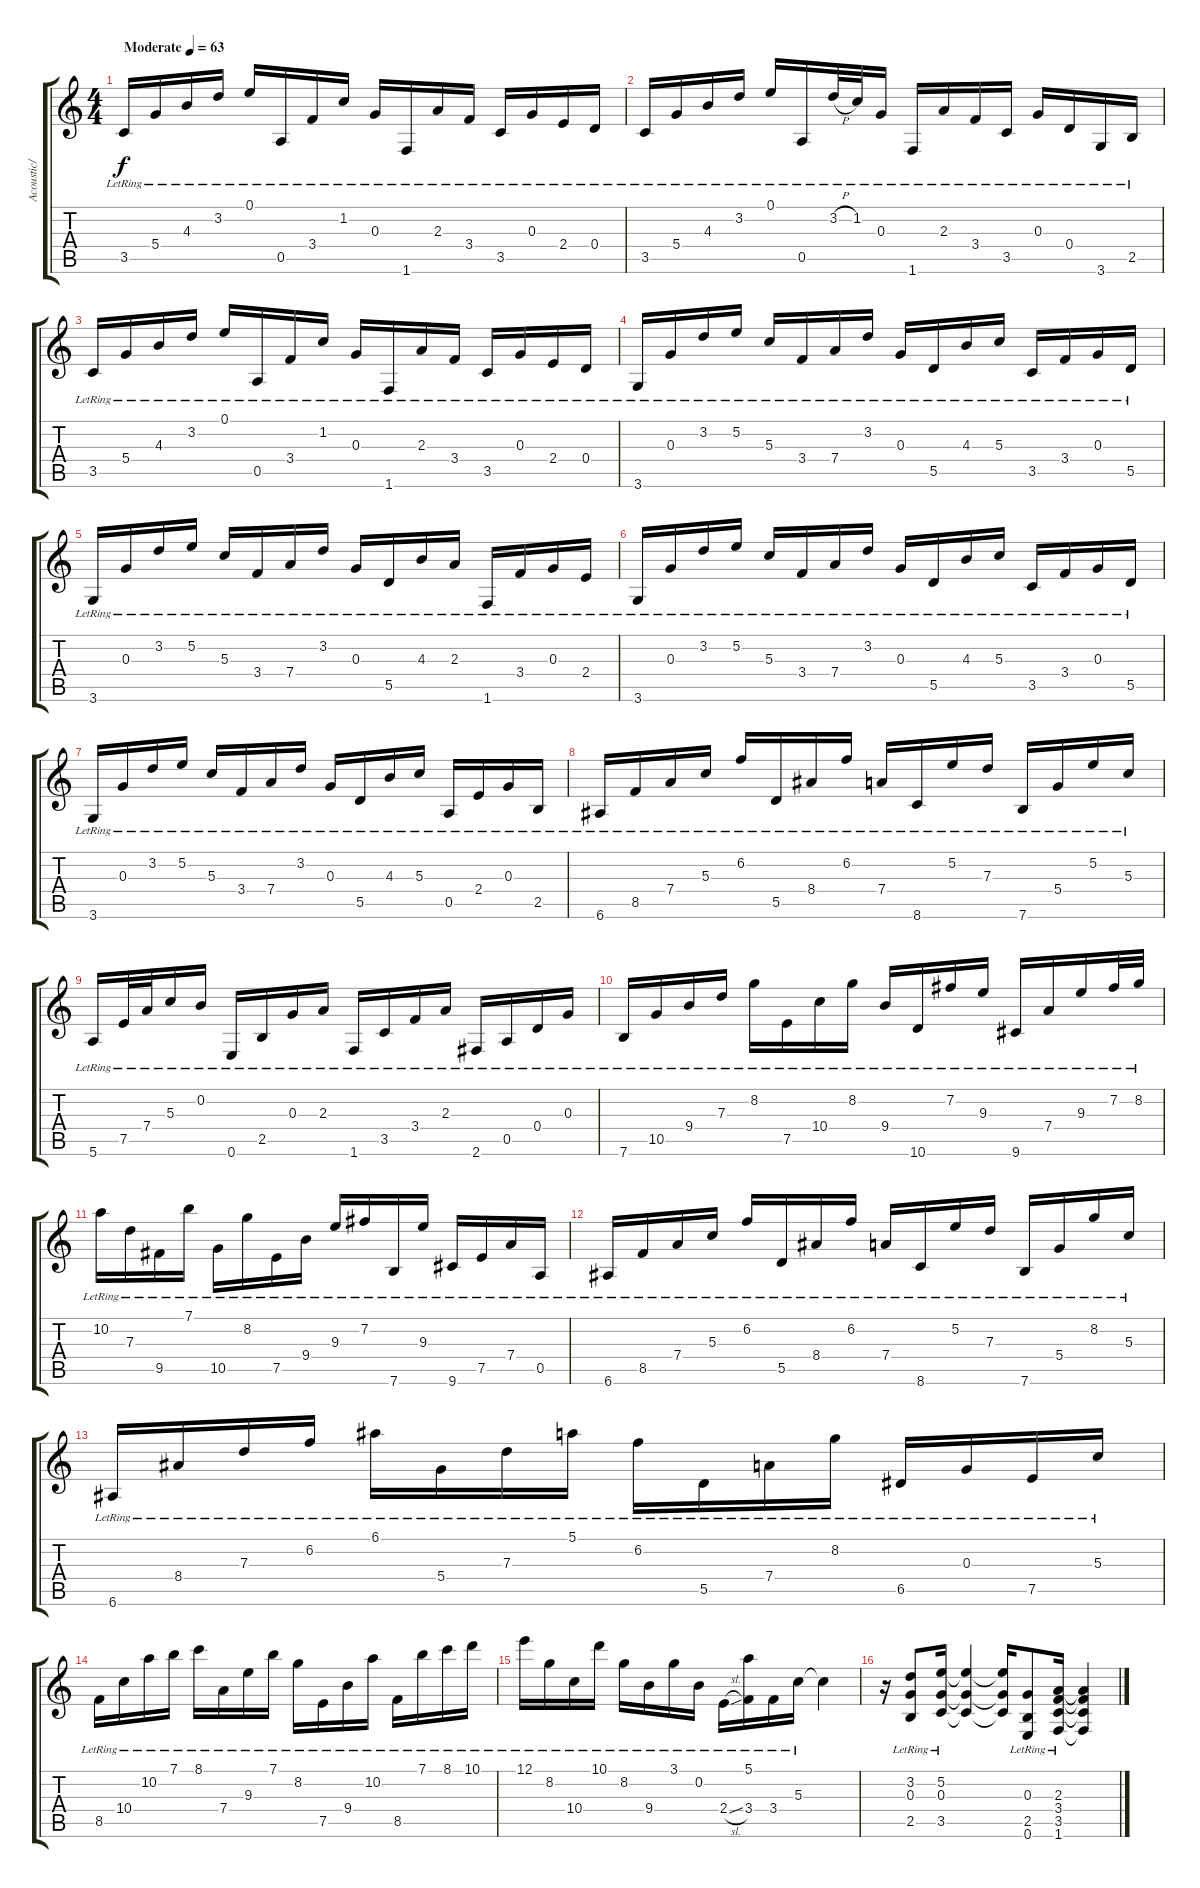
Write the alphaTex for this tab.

\track ("Acoustic/ Main Melody" "Acoustic/ ") {instrument acousticguitarsteel}
\staff {score tabs}
\tuning (E4 B3 G3 D3 A2 E2) {hide}
\ts (4 4)
\tempo (63 "Moderate")
\clef g2
\ks c
3.5{lr}.16{dy f instrument acousticguitarsteel} 5.4{lr}.16 4.3{lr}.16 3.2{lr}.16 0.1{lr}.16 0.5{lr}.16 3.4{lr}.16 1.2{lr}.16 0.3{lr}.16 1.6{lr}.16 2.3{lr}.16 3.4{lr}.16 3.5{lr}.16 0.3{lr}.16 2.4{lr}.16 0.4{lr}.16 |
3.5{lr}.16 5.4{lr}.16 4.3{lr}.16 3.2{lr}.16 0.1{lr}.16 0.5{lr}.16 3.2{h lr}.32 1.2{lr}.32 0.3{lr}.16 1.6{lr}.16 2.3{lr}.16 3.4{lr}.16 3.5{lr}.16 0.3{lr}.16 0.4{lr}.16 3.6{lr}.16 2.5{lr}.16 |
3.5{lr}.16 5.4{lr}.16 4.3{lr}.16 3.2{lr}.16 0.1{lr}.16 0.5{lr}.16 3.4{lr}.16 1.2{lr}.16 0.3{lr}.16 1.6{lr}.16 2.3{lr}.16 3.4{lr}.16 3.5{lr}.16 0.3{lr}.16 2.4{lr}.16 0.4{lr}.16 |
3.6{lr}.16 0.3{lr}.16 3.2{lr}.16 5.2{lr}.16 5.3{lr}.16 3.4{lr}.16 7.4{lr}.16 3.2{lr}.16 0.3{lr}.16 5.5{lr}.16 4.3{lr}.16 5.3{lr}.16 3.5{lr}.16 3.4{lr}.16 0.3{lr}.16 5.5{lr}.16 |
3.6{lr}.16 0.3{lr}.16 3.2{lr}.16 5.2{lr}.16 5.3{lr}.16 3.4{lr}.16 7.4{lr}.16 3.2{lr}.16 0.3{lr}.16 5.5{lr}.16 4.3{lr}.16 2.3{lr}.16 1.6{lr}.16 3.4{lr}.16 0.3{lr}.16 2.4{lr}.16 |
3.6{lr}.16 0.3{lr}.16 3.2{lr}.16 5.2{lr}.16 5.3{lr}.16 3.4{lr}.16 7.4{lr}.16 3.2{lr}.16 0.3{lr}.16 5.5{lr}.16 4.3{lr}.16 5.3{lr}.16 3.5{lr}.16 3.4{lr}.16 0.3{lr}.16 5.5{lr}.16 |
3.6{lr}.16 0.3{lr}.16 3.2{lr}.16 5.2{lr}.16 5.3{lr}.16 3.4{lr}.16 7.4{lr}.16 3.2{lr}.16 0.3{lr}.16 5.5{lr}.16 4.3{lr}.16 5.3{lr}.16 0.5{lr}.16 2.4{lr}.16 0.3{lr}.16 2.5{lr}.16 |
6.6{lr}.16 8.5{lr}.16 7.4{lr}.16 5.3{lr}.16 6.2{lr}.16 5.5{lr}.16 8.4{lr}.16 6.2{lr}.16 7.4{lr}.16 8.6{lr}.16 5.2{lr}.16 7.3{lr}.16 7.6{lr}.16 5.4{lr}.16 5.2{lr}.16 5.3{lr}.16 |
5.6{lr}.16 7.5{lr}.32 7.4{lr}.32 5.3{lr}.16 0.2{lr}.16 0.6{lr}.16 2.5{lr}.16 0.3{lr}.16 2.3{lr}.16 1.6{lr}.16 3.5{lr}.16 3.4{lr}.16 2.3{lr}.16 2.6{lr}.16 0.5{lr}.16 0.4{lr}.16 0.3{lr}.16 |
7.6{lr}.16 10.5{lr}.16 9.4{lr}.16 7.3{lr}.16 8.2{lr}.16 7.5{lr}.16 10.4{lr}.16 8.2{lr}.16 9.4{lr}.16 10.6{lr}.16 7.2{lr}.16 9.3{lr}.16 9.6{lr}.16 7.4{lr}.16 9.3{lr}.16 7.2{lr}.32 8.2{lr}.32 |
10.2{lr}.16 7.3{lr}.16 9.5{lr}.16 7.1{lr}.16 10.5{lr}.16 8.2{lr}.16 7.5{lr}.16 9.4{lr}.16 9.3{lr}.16 7.2{lr}.16 7.6{lr}.16 9.3{lr}.16 9.6{lr}.16 7.5{lr}.16 7.4{lr}.16 0.5{lr}.16 |
6.6{lr}.16 8.5{lr}.16 7.4{lr}.16 5.3{lr}.16 6.2{lr}.16 5.5{lr}.16 8.4{lr}.16 6.2{lr}.16 7.4{lr}.16 8.6{lr}.16 5.2{lr}.16 7.3{lr}.16 7.6{lr}.16 5.4{lr}.16 8.2{lr}.16 5.3{lr}.16 |
6.6{lr}.16 8.4{lr}.16 7.3{lr}.16 6.2{lr}.16 6.1{lr}.16 5.4{lr}.16 7.3{lr}.16 5.1{lr}.16 6.2{lr}.16 5.5{lr}.16 7.4{lr}.16 8.2{lr}.16 6.5{lr}.16 0.3{lr}.16 7.5{lr}.16 5.3{lr}.16 |
8.5{lr}.16 10.4{lr}.16 10.2{lr}.16 7.1{lr}.16 8.1{lr}.16 7.4{lr}.16 9.3{lr}.16 7.1{lr}.16 8.2{lr}.16 7.5{lr}.16 9.4{lr}.16 10.2{lr}.16 8.5{lr}.16 7.1{lr}.16 8.1{lr}.16 10.1{lr}.16 |
12.1{lr}.16 8.2{lr}.16 10.4{lr}.16 10.1{lr}.16 8.2{lr}.16 9.4{lr}.16 3.1{lr}.16 0.2{lr}.16 2.4{sl lr}.16 (5.1{lr} 3.4).16 3.4{lr}.16 5.3{lr}.16 5.3{t}.4 |
r.16 (3.2{lr} 0.3 2.5).8 (5.2{lr} 0.3 3.5).16 (5.2{t} 0.3{t} 3.5{t}).4 (5.2{t} 0.3{t} 3.5{t}).16 (0.3{lr} 2.5 0.6).8 (2.3 3.4 3.5 1.6{lr}).16 (2.3{t} 3.4{t} 3.5{t} 1.6{t}).4
